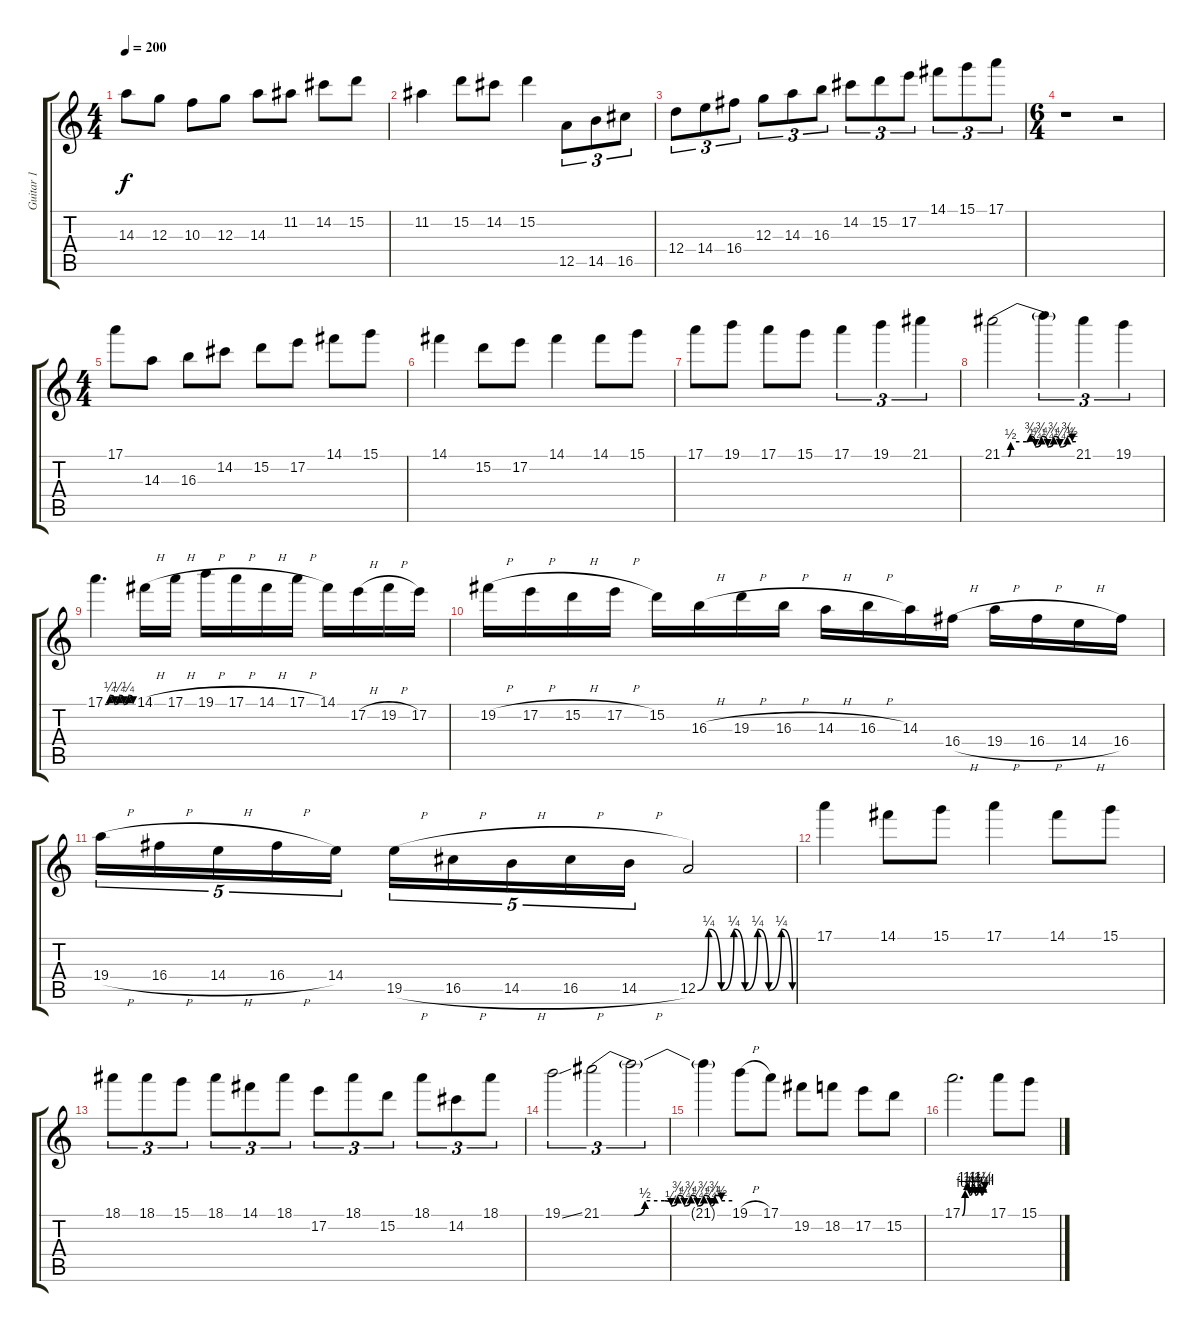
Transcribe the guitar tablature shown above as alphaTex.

\track ("Guitar 1" "Guitar 1") {instrument distortionguitar}
\staff {score tabs}
\tuning (E4 B3 G3 D3 A2 E2) {hide}
\ts (4 4)
\tempo 200
\clef g2
\ks c
14.3.8{dy f} 12.3.8 10.3.8 12.3.8 14.3.8 11.2.8 14.2.8 15.2.8 |
11.2.4 15.2.8 14.2.8 15.2.4 12.5.8{tu (3 2)} 14.5.8{tu (3 2)} 16.5.8{tu (3 2)} |
12.4.8{tu (3 2)} 14.4.8{tu (3 2)} 16.4.8{tu (3 2)} 12.3.8{tu (3 2)} 14.3.8{tu (3 2)} 16.3.8{tu (3 2)} 14.2.8{tu (3 2)} 15.2.8{tu (3 2)} 17.2.8{tu (3 2)} 14.1.8{tu (3 2)} 15.1.8{tu (3 2)} 17.1.8{tu (3 2)} |
\ts (6 4)
r.1 r.2 |
\ts (4 4)
17.1.8 14.3.8 16.3.8 14.2.8 15.2.8 17.2.8 14.1.8 15.1.8 |
14.1.4 15.2.8 17.2.8 14.1.4 14.1.8 15.1.8 |
17.1.8 19.1.8 17.1.8 15.1.8 17.1.4{tu (3 2)} 19.1.4{tu (3 2)} 21.1.4{tu (3 2)} |
21.1{be (custom 0 0 5 0 7 2 20 2 23 3 27 1 32 3 37 1 42 3 47 1 53 3 57 2 60 2)}.2 21.1{t}.4{tu (3 2)} 21.1.4{tu (3 2)} 19.1.4{tu (3 2)} |
17.1{be (custom 0 0 10 1 20 0 30 1 40 0 50 1 60 0)}.4{d} 14.1{h}.16 17.1{h}.16 19.1{h}.16 17.1{h}.16 14.1{h}.16 17.1{h}.16 14.1.16 17.2{h}.16 19.2{h}.16 17.2.16 |
19.2{h}.16 17.2{h}.16 15.2{h}.16 17.2{h}.16 15.2.16 16.3{h}.16 19.3{h}.16 16.3{h}.16 14.3{h}.16 16.3{h}.16 14.3.16 16.4{h}.16 19.4{h}.16 16.4{h}.16 14.4{h}.16 16.4.16 |
19.4{h}.16{tu (5 4)} 16.4{h}.16{tu (5 4)} 14.4{h}.16{tu (5 4)} 16.4{h}.16{tu (5 4)} 14.4.16{tu (5 4)} 19.5{h}.16{tu (5 4)} 16.5{h}.16{tu (5 4)} 14.5{h}.16{tu (5 4)} 16.5{h}.16{tu (5 4)} 14.5{h}.16{tu (5 4)} 12.5{be (custom 0 0 7 1 15 0 23 1 30 0 38 1 45 0 53 1 60 0)}.2 |
17.1.4 14.1.8 15.1.8 17.1.4 14.1.8 15.1.8 |
18.1.8{tu (3 2)} 18.1.8{tu (3 2)} 15.1.8{tu (3 2)} 18.1.8{tu (3 2)} 14.1.8{tu (3 2)} 18.1.8{tu (3 2)} 17.2.8{tu (3 2)} 18.1.8{tu (3 2)} 15.2.8{tu (3 2)} 18.1.8{tu (3 2)} 14.2.8{tu (3 2)} 18.1.8{tu (3 2)} |
19.1{ss}.2{tu (3 2)} 21.1{be (custom 0 0 15 0 20 2 29 2 32 1 35 3 38 1 41 3 44 1 47 3 50 1 52 3 55 2 60 2)}.2{tu (3 2)} 21.1{t}.2{tu (3 2)} |
21.1{t}.4 19.1{h}.8 17.1.8 19.2.8 18.2.8 17.2.8 15.2.8 |
17.1{be (custom 0 0 7 4 12 5 18 3 25 5 32 3 40 5 47 3 52 5 56 4 60 4)}.2{d} 17.1.8 15.1.8
